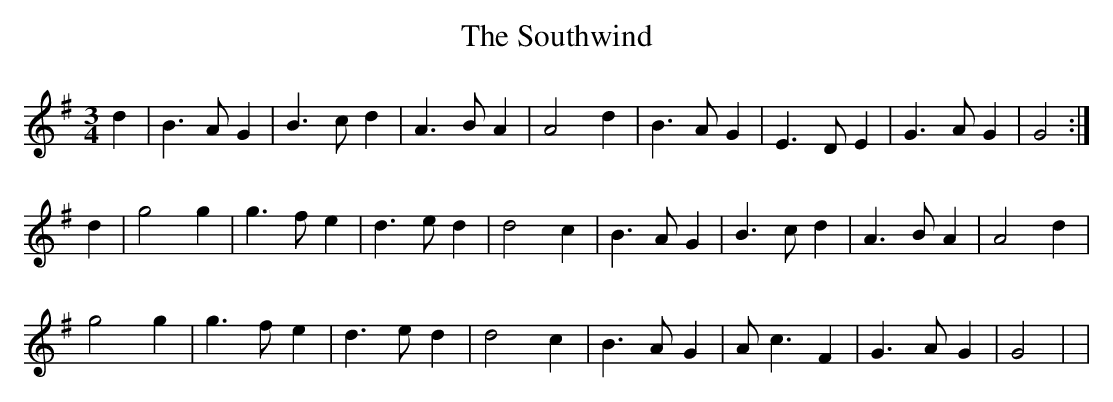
X:1
T:The Southwind
M:3/4
K:G
L:1/8
d2|B3 A G2|B3 c d2|A3 B A2|A4 d2|\
B3 A G2|E3 D E2|G3 A G2|G4 :|
d2|g4 g2|g3 f e2|d3 e d2|d4 c2|\
B3 A G2|B3 c d2|A3 B A2|A4 d2|
g4 g2|g3 f e2|d3 e d2|d4 c2|\
B3 A G2|A c3 F2|G3 A G2|G4|>|
